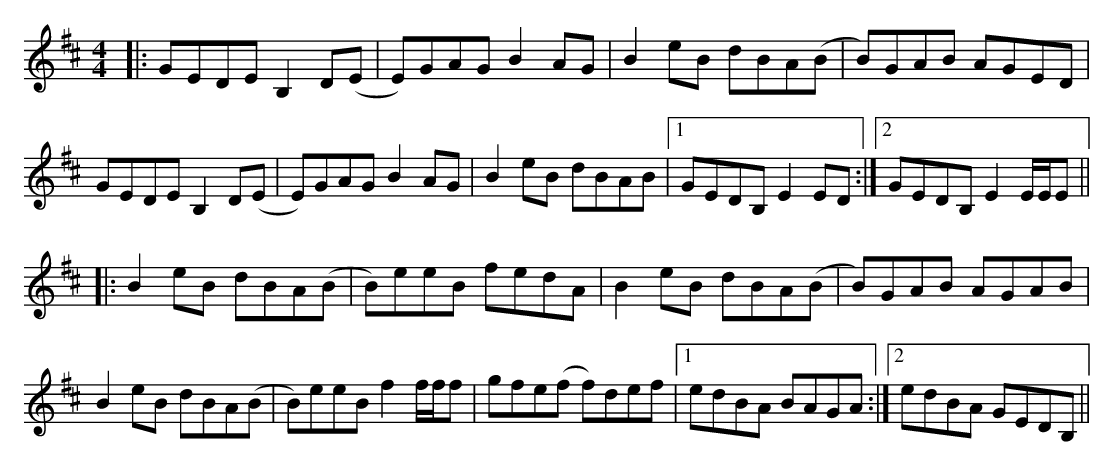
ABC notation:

X:1
M:4/4
K:Edor
|:GEDE B,2 D(E|E)GAG B2 AG|B2 eB dBA(B|B)GAB AGED|
GEDE B,2 D(E|E)GAG B2 AG|B2 eB dBAB|1 GEDB, E2 ED:|2 GEDB, E2 E/E/E||
|:B2 eB dBA(B|B)eeB fedA|B2 eB dBA(B|B)GAB AGAB|
B2 eB dBA(B|B)eeB f2 f/f/f|gfe(f f)def|1 edBA BAGA:|2 edBA GEDB,||
